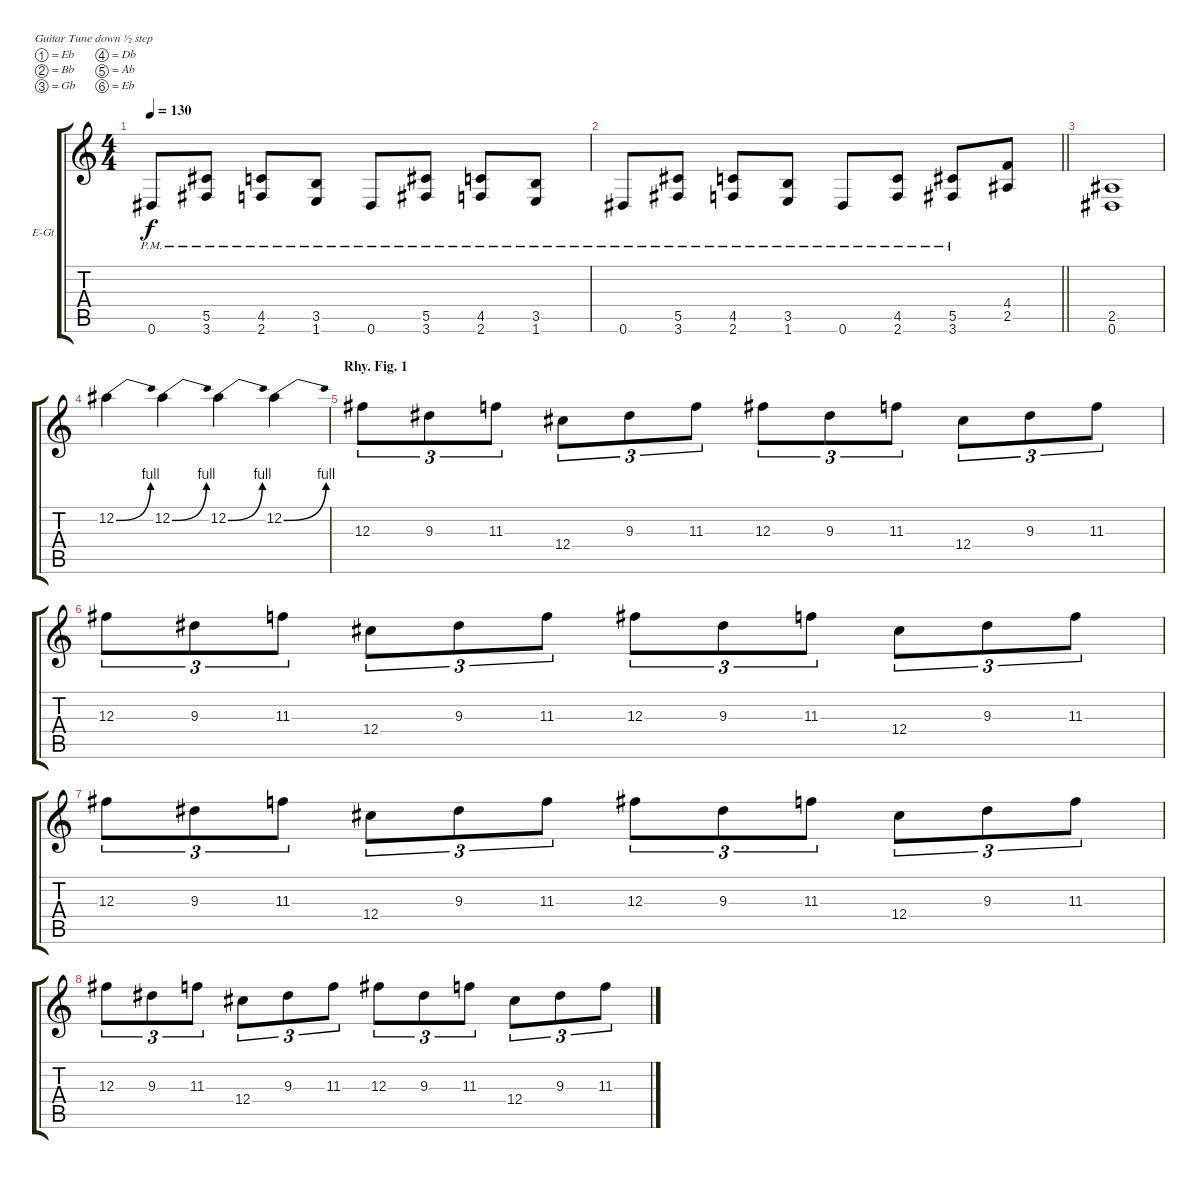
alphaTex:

\bracketExtendMode groupsimilarinstruments
\firstSystemTrackNameOrientation horizontal
\otherSystemsTrackNameOrientation horizontal
\track ("Lead Guitar" "E-Gt") {instrument distortionguitar}
\staff {score tabs}
\tuning (Eb4 Bb3 Gb3 Db3 Ab2 Eb2)
\ts (4 4)
\tempo 130
\clef g2
\scale
0.333333
\ks c
0.6{pm}.8{dy f} (3.6{pm} 5.5{pm}).8 (4.5{pm} 2.6{pm}).8 (1.6{pm} 3.5{pm}).8 0.6{pm}.8 (3.6{pm} 5.5{pm}).8 (4.5{pm} 2.6{pm}).8 (1.6{pm} 3.5{pm}).8 |
\scale
0.333333
\barLineRight lightlight
0.6{pm}.8 (3.6{pm} 5.5{pm}).8 (4.5{pm} 2.6{pm}).8 (1.6{pm} 3.5{pm}).8 0.6{pm}.8 (2.6{pm} 4.5{pm}).8 (5.5{pm} 3.6{pm}).8 (2.5 4.4).8 |
\scale
0.333333 (2.5 0.6).1 |
\scale
0.333333 12.2{be (bend 0 0 59.4 4)}.4 12.2{be (bend 0 0 60 4)}.4 12.2{be (bend 0 0 60 4)}.4 12.2{be (bend 0 0 59.4 4)}.4 |
\section ("" "Rhy. Fig. 1")
\scale
0.333333 12.3.8{tu (3 2)} 9.3.8{tu (3 2)} 11.3.8{tu (3 2)} 12.4.8{tu (3 2)} 9.3.8{tu (3 2)} 11.3.8{tu (3 2)} 12.3.8{tu (3 2)} 9.3.8{tu (3 2)} 11.3.8{tu (3 2)} 12.4.8{tu (3 2)} 9.3.8{tu (3 2)} 11.3.8{tu (3 2)} |
\scale
0.333333 12.3.8{tu (3 2)} 9.3.8{tu (3 2)} 11.3.8{tu (3 2)} 12.4.8{tu (3 2)} 9.3.8{tu (3 2)} 11.3.8{tu (3 2)} 12.3.8{tu (3 2)} 9.3.8{tu (3 2)} 11.3.8{tu (3 2)} 12.4.8{tu (3 2)} 9.3.8{tu (3 2)} 11.3.8{tu (3 2)} |
\scale
0.333333 12.3.8{tu (3 2)} 9.3.8{tu (3 2)} 11.3.8{tu (3 2)} 12.4.8{tu (3 2)} 9.3.8{tu (3 2)} 11.3.8{tu (3 2)} 12.3.8{tu (3 2)} 9.3.8{tu (3 2)} 11.3.8{tu (3 2)} 12.4.8{tu (3 2)} 9.3.8{tu (3 2)} 11.3.8{tu (3 2)} |
\scale
0.333333 12.3.8{tu (3 2)} 9.3.8{tu (3 2)} 11.3.8{tu (3 2)} 12.4.8{tu (3 2)} 9.3.8{tu (3 2)} 11.3.8{tu (3 2)} 12.3.8{tu (3 2)} 9.3.8{tu (3 2)} 11.3.8{tu (3 2)} 12.4.8{tu (3 2)} 9.3.8{tu (3 2)} 11.3.8{tu (3 2)}
